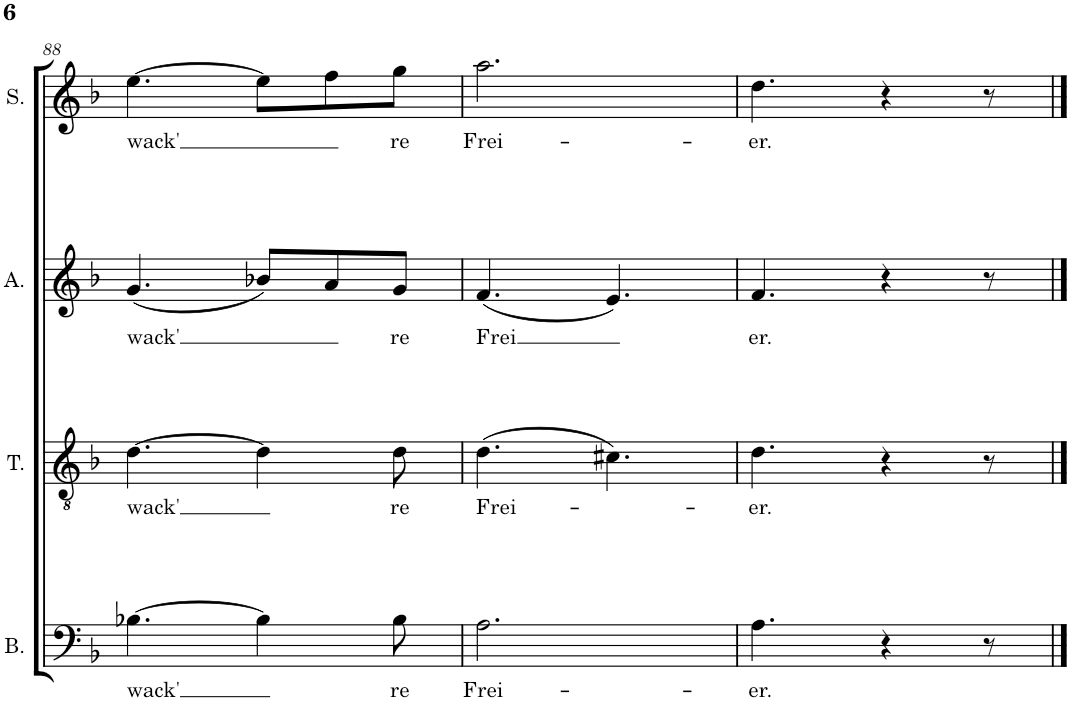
**kern	**text	**kern	**text	**kern	**text	**kern	**text
*part4	*part4	*part3	*part3	*part2	*part2	*part1	*part1
*staff4	*staff4	*staff3	*staff3	*staff2	*staff2	*staff1	*staff1
*I"Bass	*	*I"Tenor	*	*I"Alto	*	*I"Soprano	*
*I'B.	*	*I'T.	*	*I'A.	*	*I'S.	*
!!LO:PB:g=z
*clefF4	*	*clefGv2	*	*clefG2	*	*clefG2	*
*k[b-]	*	*k[b-]	*	*k[b-]	*	*k[b-]	*
*M6/8	*	*M6/8	*	*M6/8	*	*M6/8	*
=88	=88	=88	=88	=88	=88	=88	=88
!	!LO:LY:b	!	!LO:LY:b	!	!LO:LY:b	!	!LO:LY:b
[4.B-X\	wack'	[4.d\	wack'	(4.g/	wack'	[4.ee\	wack'
4B-\]	.	4d\]	.	8b-X/L)	.	8ee\L]	.
.	.	.	.	8a/	.	8ff\	.
!	!LO:LY:b	!	!LO:LY:b	!	!LO:LY:b	!	!LO:LY:b
8B-\	re	8d\	re	8g/J	re	8gg\J	re
=89	=89	=89	=89	=89	=89	=89	=89
!	!LO:LY:b	!	!LO:LY:b	!	!LO:LY:b	!	!LO:LY:b
2.A\	Frei-	(4.d\	Frei-	(4.f/	Frei	2.aa\	Frei-
.	.	4.c#X\)	.	4.e/)	.	.	.
=90	=90	=90	=90	=90	=90	=90	=90
!	!LO:LY:b	!	!LO:LY:b	!	!LO:LY:b	!	!LO:LY:b
4.A\	-er.	4.d\	-er.	4.f/	er.	4.dd\	-er.
4r	.	4r	.	4r	.	4r	.
8r	.	8r	.	8r	.	8r	.
==	==	==	==	==	==	==	==
*-	*-	*-	*-	*-	*-	*-	*-
